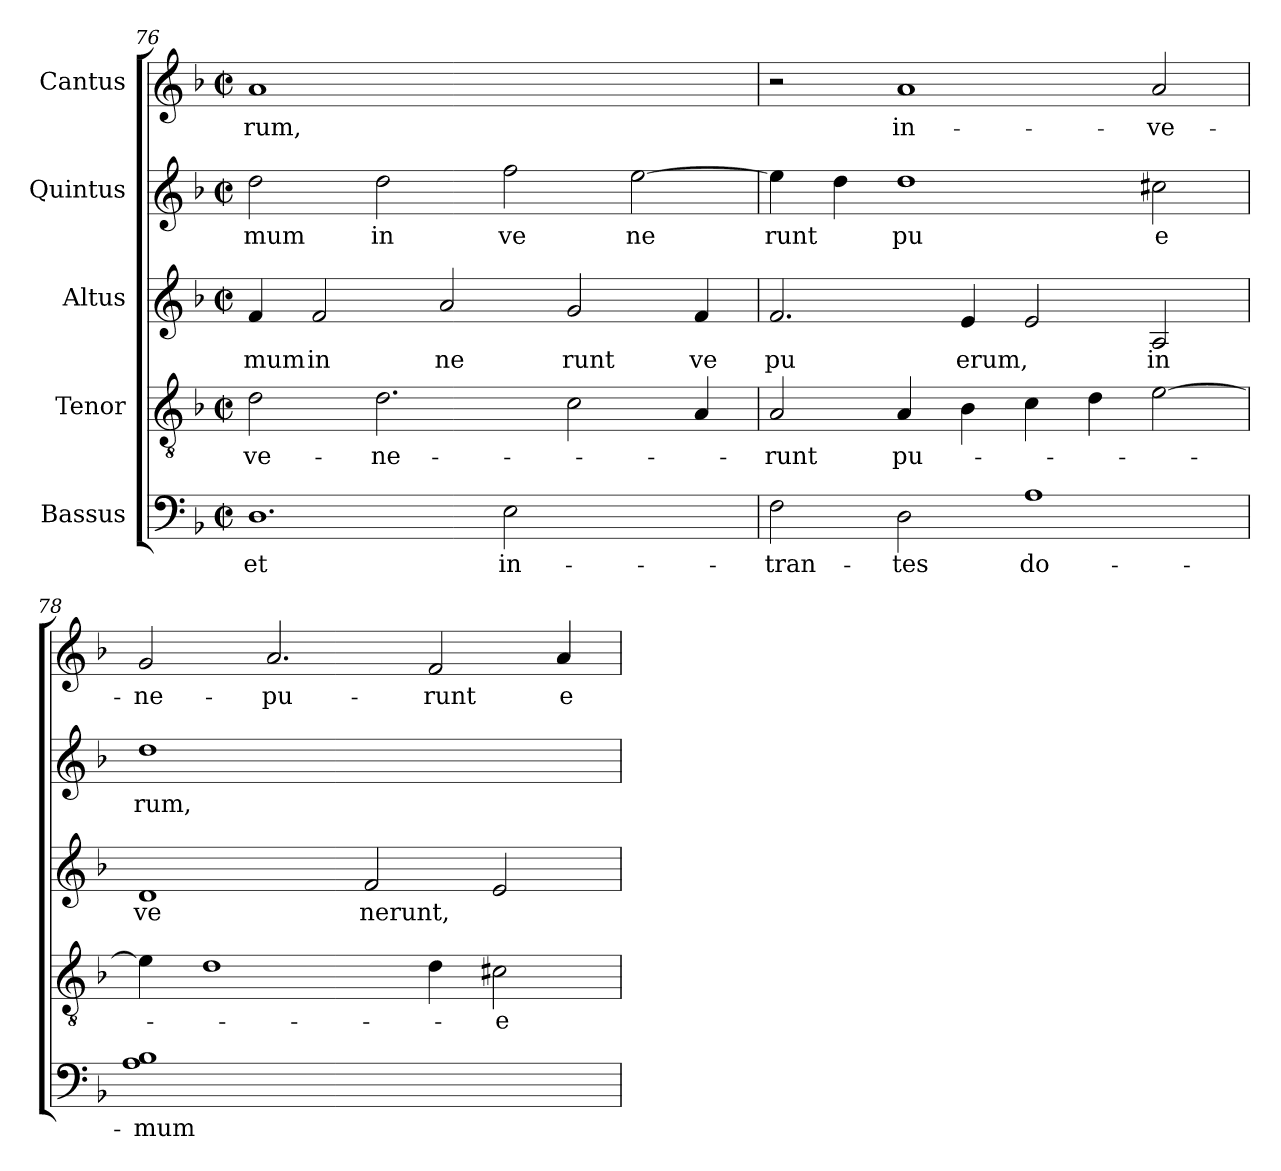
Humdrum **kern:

**kern	**text	**kern	**text	**kern	**text	**kern	**text	**kern	**text
*part5	*part5	*part4	*part4	*part3	*part3	*part2	*part2	*part1	*part1
*staff5	*staff5	*staff4	*staff4	*staff3	*staff3	*staff2	*staff2	*staff1	*staff1
*I"Bassus	*	*I"Tenor	*	*I"Altus	*	*I"Quintus	*	*I"Cantus	*
*clefF4	*	*clefGv2	*	*clefG2	*	*clefG2	*	*clefG2	*
*k[b-]	*	*k[b-]	*	*k[b-]	*	*k[b-]	*	*k[b-]	*
*F:	*	*F:	*	*F:	*	*F:	*	*F:	*
*M2/2	*	*M2/2	*	*M2/2	*	*M2/2	*	*M2/2	*
*met(c|)	*	*met(c|)	*	*met(c|)	*	*met(c|)	*	*met(c|)	*
=76	=76	=76	=76	=76	=76	=76	=76	=76	=76
!LO:N:vis=1.	!LO:LY:b:cj	!	!LO:LY:b:cj	!	!LO:LY:b:cj	!	!LO:LY:b:cj	!	!LO:LY:b:cj
1D	et	2d\	-ve-	4f/	mum	2dd\	mum	1a	-rum,
!	!	!	!	!	!LO:LY:b:cj	!	!	!	!
.	.	.	.	2f/	in	.	.	.	.
!	!	!	!LO:LY:b:cj	!	!	!	!LO:LY:b:cj	!	!
.	.	2.d\	-ne-	.	.	2dd\	in	.	.
!	!	!	!	!	!LO:LY:b:cj	!	!	!	!
.	.	.	.	2a/	ne	.	.	.	.
!	!LO:LY:b:cj	!	!	!	!	!	!LO:LY:b:cj	!	!
2E\	in-	.	.	.	.	2ff\	ve	1ryy	.
!	!	!	!	!	!LO:LY:b:cj	!	!	!	!
.	.	2c\	.	2g/	runt	.	.	.	.
!	!	!	!	!	!	!	!LO:LY:b:cj	!	!
2ryy	.	.	.	.	.	[>2ee\	ne	.	.
!	!	!	!	!	!LO:LY:b:cj	!	!	!	!
.	.	4A/	.	4f/	ve	.	.	.	.
=77	=77	=77	=77	=77	=77	=77	=77	=77	=77
!	!LO:LY:b:cj	!	!LO:LY:b:cj	!	!LO:LY:b:cj	!	!LO:LY:b	!	!
2F\	-tran-	2A/	-runt	2.f/	pu	4ee\]	runt	2r	.
.	.	.	.	.	.	4dd\	.	.	.
!	!LO:LY:b:cj	!	!LO:LY:b	!	!	!	!LO:LY:b:cj	!	!LO:LY:b:cj
2D\	-tes	4A/	pu-	.	.	1dd	pu	1a	in-
!	!	!	!	!	!LO:LY:b	!	!	!	!
.	.	4B-\	.	4e/	erum,	.	.	.	.
!	!LO:LY:b:cj	!	!	!	!	!	!	!	!
1A	do-	4c\	.	2e/	.	.	.	.	.
.	.	4d\	.	.	.	.	.	.	.
!	!	!	!	!	!LO:LY:b:cj	!	!LO:LY:b:cj	!	!LO:LY:b:cj
.	.	[>2e\	.	2A/	in	2cc#\	e	2a/	-ve-
=78	=78	=78	=78	=78	=78	=78	=78	=78	=78
!	!LO:LY:b:cj	!	!	!	!LO:LY:b:cj	!	!LO:LY:b:cj	!	!LO:LY:b:cj
1B- 1A	-mum	4e\]	.	1d	ve	1dd	rum,	2g/	-ne-
.	.	1d	.	.	.	.	.	.	.
!	!	!	!	!	!	!	!	!	!LO:LY:b:cj
.	.	.	.	.	.	.	.	2.a/	pu-
!	!	!	!	!	!LO:LY:b	!	!	!	!
1ryy	.	.	.	2f/	nerunt,	1ryy	.	.	.
!	!	!	!	!	!	!	!	!	!LO:LY:b:cj
.	.	4d\	.	.	.	.	.	2f/	-runt
!	!	!	!LO:LY:b:cj	!	!	!	!	!	!
.	.	2c#X\	-e-	2e/	.	.	.	.	.
!	!	!	!	!	!	!	!	!	!LO:LY:b:cj
.	.	.	.	.	.	.	.	4a/	-e-
=	=	=	=	=	=	=	=	=	=
*-	*-	*-	*-	*-	*-	*-	*-	*-	*-
